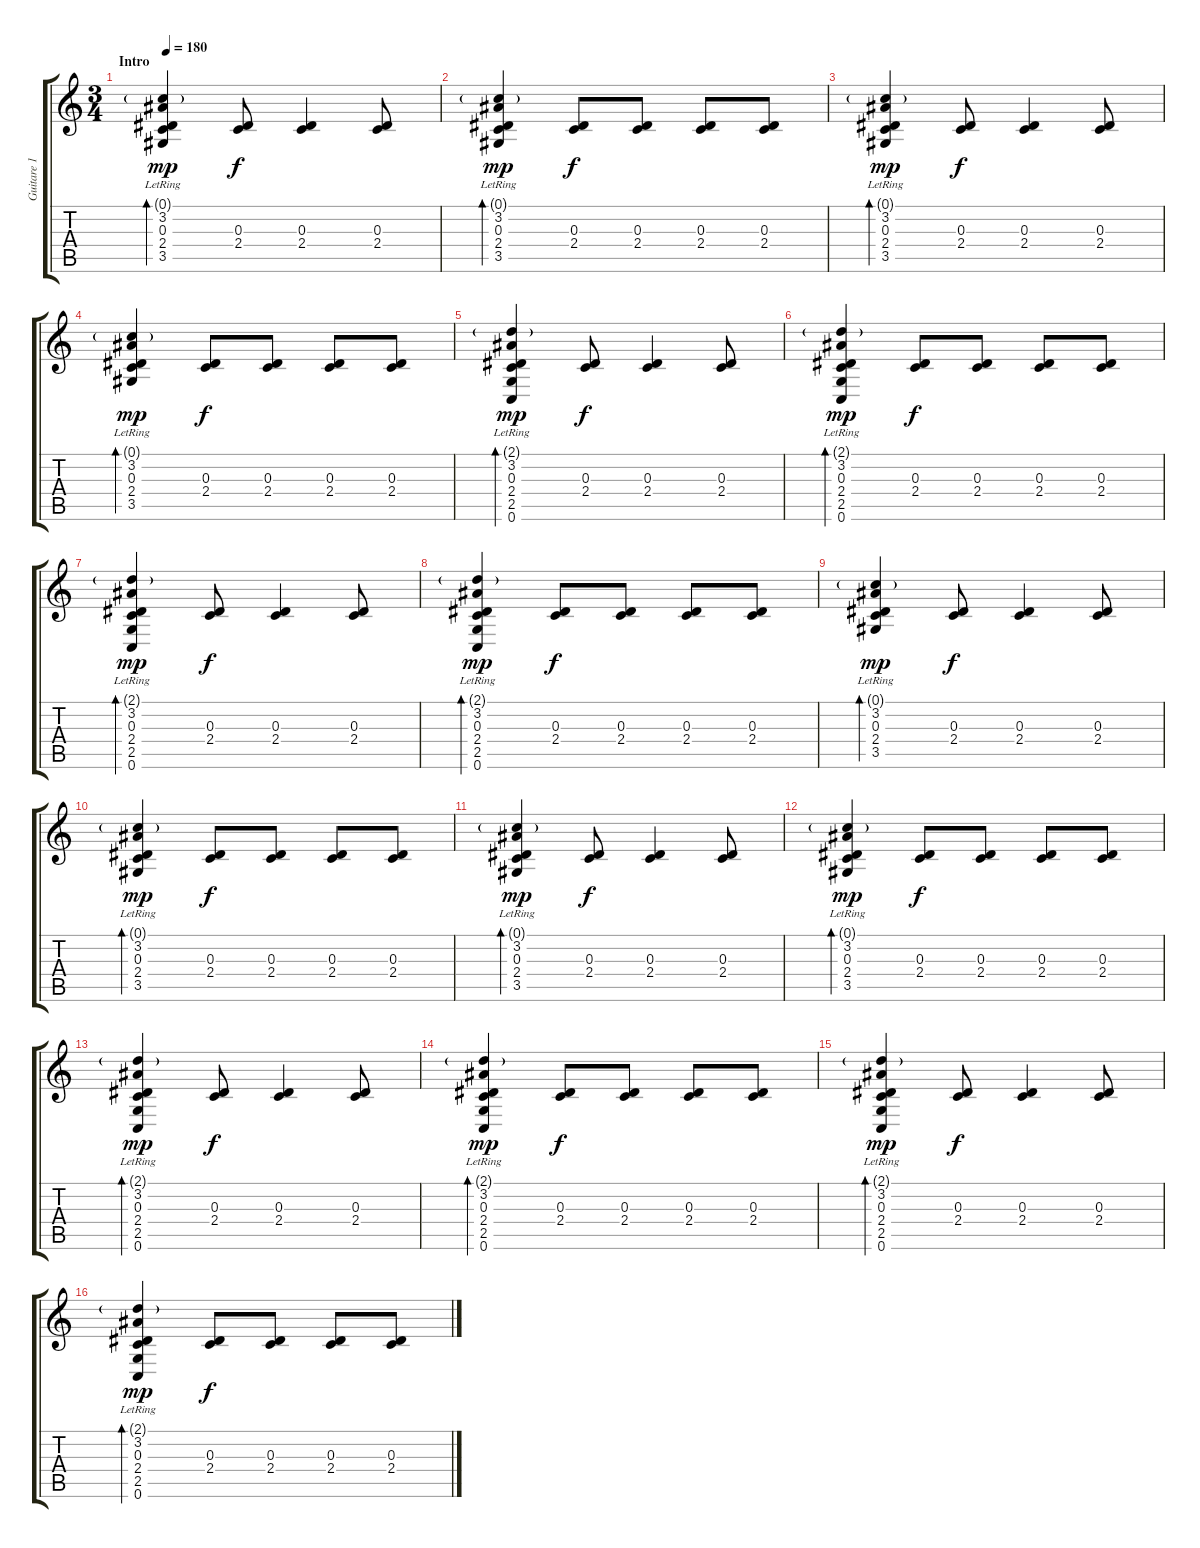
\track ("Guitare 1" "Guitare 1") {instrument acousticguitarsteel}
\staff {score tabs}
\tuning (C4 G3 Eb3 Bb2 F2 C2) {hide}
\ts (3 4)
\section ("" "Intro")
\tempo 180
\clef g2
\ks c
(0.1{g lr} 3.2{lr} 0.3 2.4 3.5{lr}).4{bd 120 dy mp volume 10 instrument acousticguitarsteel} (0.3 2.4).8{dy f} (0.3 2.4).4 (0.3 2.4).8 |
(0.1{g lr} 3.2{lr} 0.3 2.4 3.5{lr}).4{bd 120 dy mp} (0.3 2.4).8{dy f} (0.3 2.4).8 (0.3 2.4).8 (0.3 2.4).8 |
(0.1{g lr} 3.2{lr} 0.3 2.4 3.5{lr}).4{bd 120 dy mp} (0.3 2.4).8{dy f} (0.3 2.4).4 (0.3 2.4).8 |
(0.1{g lr} 3.2{lr} 0.3 2.4 3.5{lr}).4{bd 120 dy mp} (0.3 2.4).8{dy f} (0.3 2.4).8 (0.3 2.4).8 (0.3 2.4).8 |
(2.1{g lr} 3.2{lr} 0.3 2.4 2.5{lr} 0.6{lr}).4{bd 120 dy mp} (0.3 2.4).8{dy f} (0.3 2.4).4 (0.3 2.4).8 |
(2.1{g} 3.2{lr} 0.3 2.4 2.5{lr} 0.6{lr}).4{bd 120 dy mp} (0.3 2.4).8{dy f} (0.3 2.4).8 (0.3 2.4).8 (0.3 2.4).8 |
(2.1{g} 3.2{lr} 0.3 2.4 2.5{lr} 0.6{lr}).4{bd 120 dy mp} (0.3 2.4).8{dy f} (0.3 2.4).4 (0.3 2.4).8 |
(2.1{g} 3.2{lr} 0.3 2.4 2.5{lr} 0.6{lr}).4{bd 120 dy mp} (0.3 2.4).8{dy f} (0.3 2.4).8 (0.3 2.4).8 (0.3 2.4).8 |
(0.1{g lr} 3.2{lr} 0.3 2.4 3.5{lr}).4{bd 120 dy mp} (0.3 2.4).8{dy f} (0.3 2.4).4 (0.3 2.4).8 |
(0.1{g lr} 3.2{lr} 0.3 2.4 3.5{lr}).4{bd 120 dy mp} (0.3 2.4).8{dy f} (0.3 2.4).8 (0.3 2.4).8 (0.3 2.4).8 |
(0.1{g lr} 3.2{lr} 0.3 2.4 3.5{lr}).4{bd 120 dy mp} (0.3 2.4).8{dy f} (0.3 2.4).4 (0.3 2.4).8 |
(0.1{g lr} 3.2{lr} 0.3 2.4 3.5{lr}).4{bd 120 dy mp} (0.3 2.4).8{dy f} (0.3 2.4).8 (0.3 2.4).8 (0.3 2.4).8 |
(2.1{g lr} 3.2{lr} 0.3 2.4 2.5{lr} 0.6{lr}).4{bd 120 dy mp} (0.3 2.4).8{dy f} (0.3 2.4).4 (0.3 2.4).8 |
(2.1{g} 3.2{lr} 0.3 2.4 2.5{lr} 0.6{lr}).4{bd 120 dy mp} (0.3 2.4).8{dy f} (0.3 2.4).8 (0.3 2.4).8 (0.3 2.4).8 |
(2.1{g} 3.2{lr} 0.3 2.4 2.5{lr} 0.6{lr}).4{bd 120 dy mp} (0.3 2.4).8{dy f} (0.3 2.4).4 (0.3 2.4).8 |
(2.1{g} 3.2{lr} 0.3 2.4 2.5{lr} 0.6{lr}).4{bd 120 dy mp} (0.3 2.4).8{dy f} (0.3 2.4).8 (0.3 2.4).8 (0.3 2.4).8
